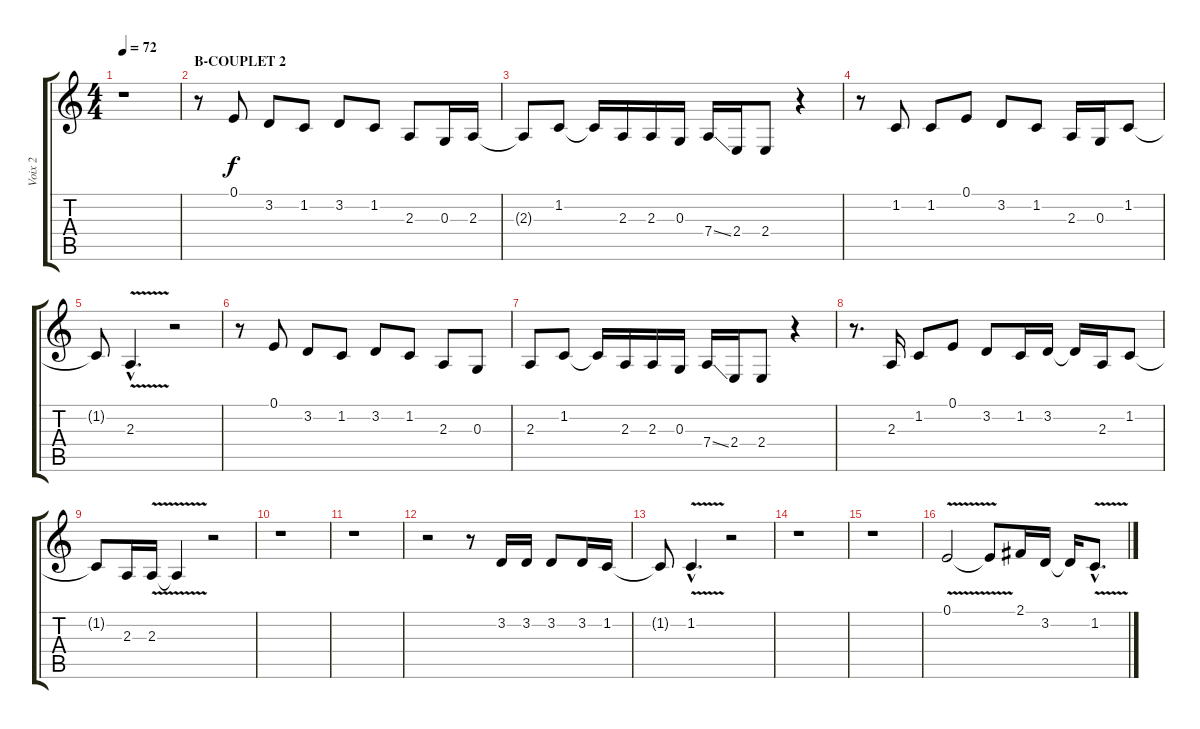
\track ("Voix 2" "Voix 2") {instrument lead1square}
\staff {score tabs}
\tuning (E4 B3 G3 D3 A2 E2) {hide}
\ts (4 4)
\tempo 72
\clef g2
\ks c
r.1{dy f} |
\section ("" "B-COUPLET 2")
r.8 0.1.8 3.2.8 1.2.8 3.2.8 1.2.8 2.3.8 0.3.16 2.3.16 |
2.3{t}.8 1.2.8 1.2{t}.16 2.3.16 2.3.16 0.3.16 7.4{ss}.16 2.4.16 2.4.8 r.4 |
r.8 1.2.8 1.2.8 0.1.8 3.2.8 1.2.8 2.3.16 0.3.16 1.2.8 |
1.2{t}.8 2.3{v hac}.4{d} r.2 |
r.8 0.1.8 3.2.8 1.2.8 3.2.8 1.2.8 2.3.8 0.3.8 |
2.3.8 1.2.8 1.2{t}.16 2.3.16 2.3.16 0.3.16 7.4{ss}.16 2.4.16 2.4.8 r.4 |
r.8{d} 2.3.16 1.2.8 0.1.8 3.2.8 1.2.16 3.2.16 3.2{t}.16 2.3.16 1.2.8 |
1.2{t}.8 2.3.16 2.3{v}.16 2.3{v t}.4 r.2 |
r.1 |
r.1 |
r.2 r.8 3.2.16 3.2.16 3.2.8 3.2.16 1.2.16 |
1.2{t}.8 1.2{v hac}.4{d} r.2 |
r.1 |
r.1 |
0.1{v}.2 0.1{t}.8 2.1.16 3.2.16 3.2{t}.16 1.2{v hac}.8{d}
